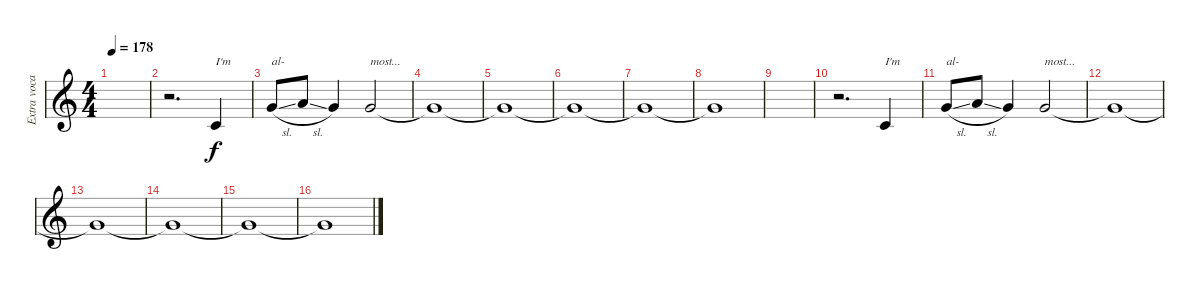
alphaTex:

\track ("Extra vocals" "Extra voca") {instrument lead6voice}
\staff {score}
\tuning (E4 B3 G3 D3 A2 D2) {hide}
\ts (4 4)
\tempo 178
\clef g2
\ks c
|
r.2{d} 5.3.4{txt "I'm"} |
3.1{sl}.8{txt "al-"} 5.1{sl}.8 3.1.4 3.1.2{txt "most..."} |
3.1{t}.1 |
3.1{t}.1 |
3.1{t}.1 |
3.1{t}.1 |
3.1{t}.1 |
|
r.2{d} 5.3.4{txt "I'm"} |
3.1{sl}.8{txt "al-"} 5.1{sl}.8 3.1.4 3.1.2{txt "most..."} |
3.1{t}.1 |
3.1{t}.1 |
3.1{t}.1 |
3.1{t}.1 |
3.1{t}.1
